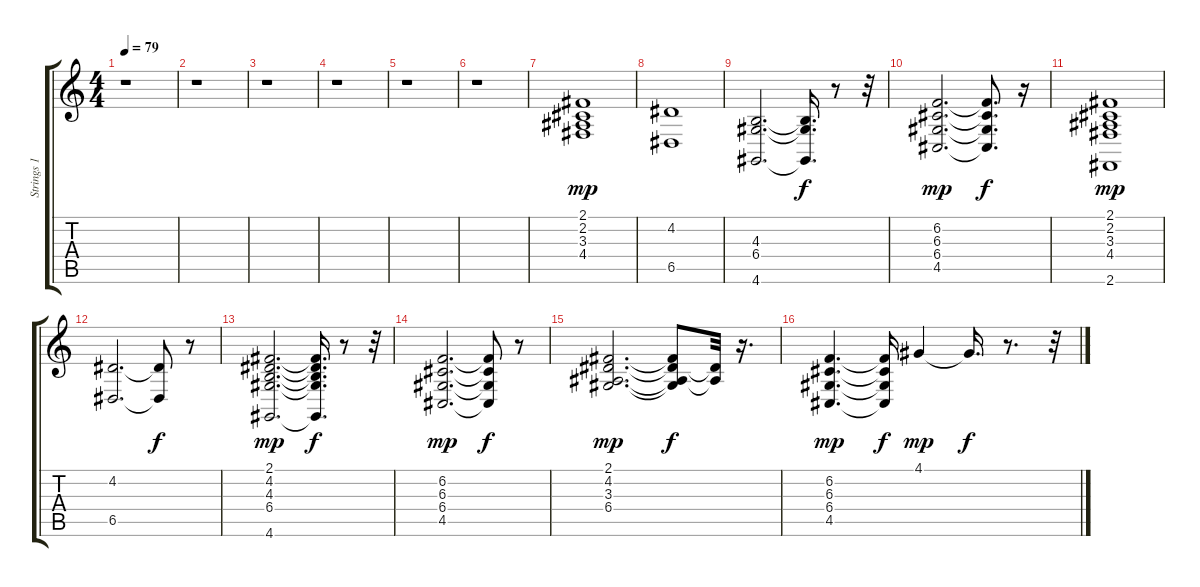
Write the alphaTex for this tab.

\track ("Strings 1" "Strings 1") {instrument stringensemble2}
\staff {score tabs}
\tuning (E4 B3 G3 D3 A2 E2) {hide}
\ts (4 4)
\tempo 79
\clef g2
\ks c
r.1{dy mp instrument stringensemble2} |
r.1 |
r.1 |
r.1 |
r.1 |
r.1 |
(2.1 2.2 3.3 4.4).1 |
(4.2 6.5).1 |
(4.3 6.4 4.6).2{d} (4.3{t} 6.4{t} 4.6{t}).16{d dy f} r.8 r.32 |
(6.2 6.3 6.4 4.5).2{d dy mp} (6.2{t} 6.3{t} 6.4{t} 4.5{t}).8{d dy f} r.16 |
(2.1 2.2 3.3 4.4 2.6).1{dy mp} |
(4.2 6.5).2{d} (4.2{t} 6.5{t}).8{dy f} r.8 |
(2.1 4.2 4.3 6.4 4.6).2{d dy mp} (2.1{t} 4.2{t} 4.3{t} 6.4{t} 4.6{t}).16{d dy f} r.8 r.32 |
(6.2 6.3 6.4 4.5).2{d dy mp} (6.2{t} 6.3{t} 6.4{t} 4.5{t}).8{dy f} r.8 |
(2.1 4.2 3.3 6.4).2{d dy mp} (2.1{t} 4.2{t} 3.3{t} 6.4{t}).8{dy f} (4.2{t} 3.3{t}).32 r.16{d} |
(6.2 6.3 6.4 4.5).4{d dy mp} (6.2{t} 6.3{t} 6.4{t} 4.5{t}).16{dy f} 4.1.4{dy mp} 4.1{t}.16{d dy f} r.8{d} r.32
